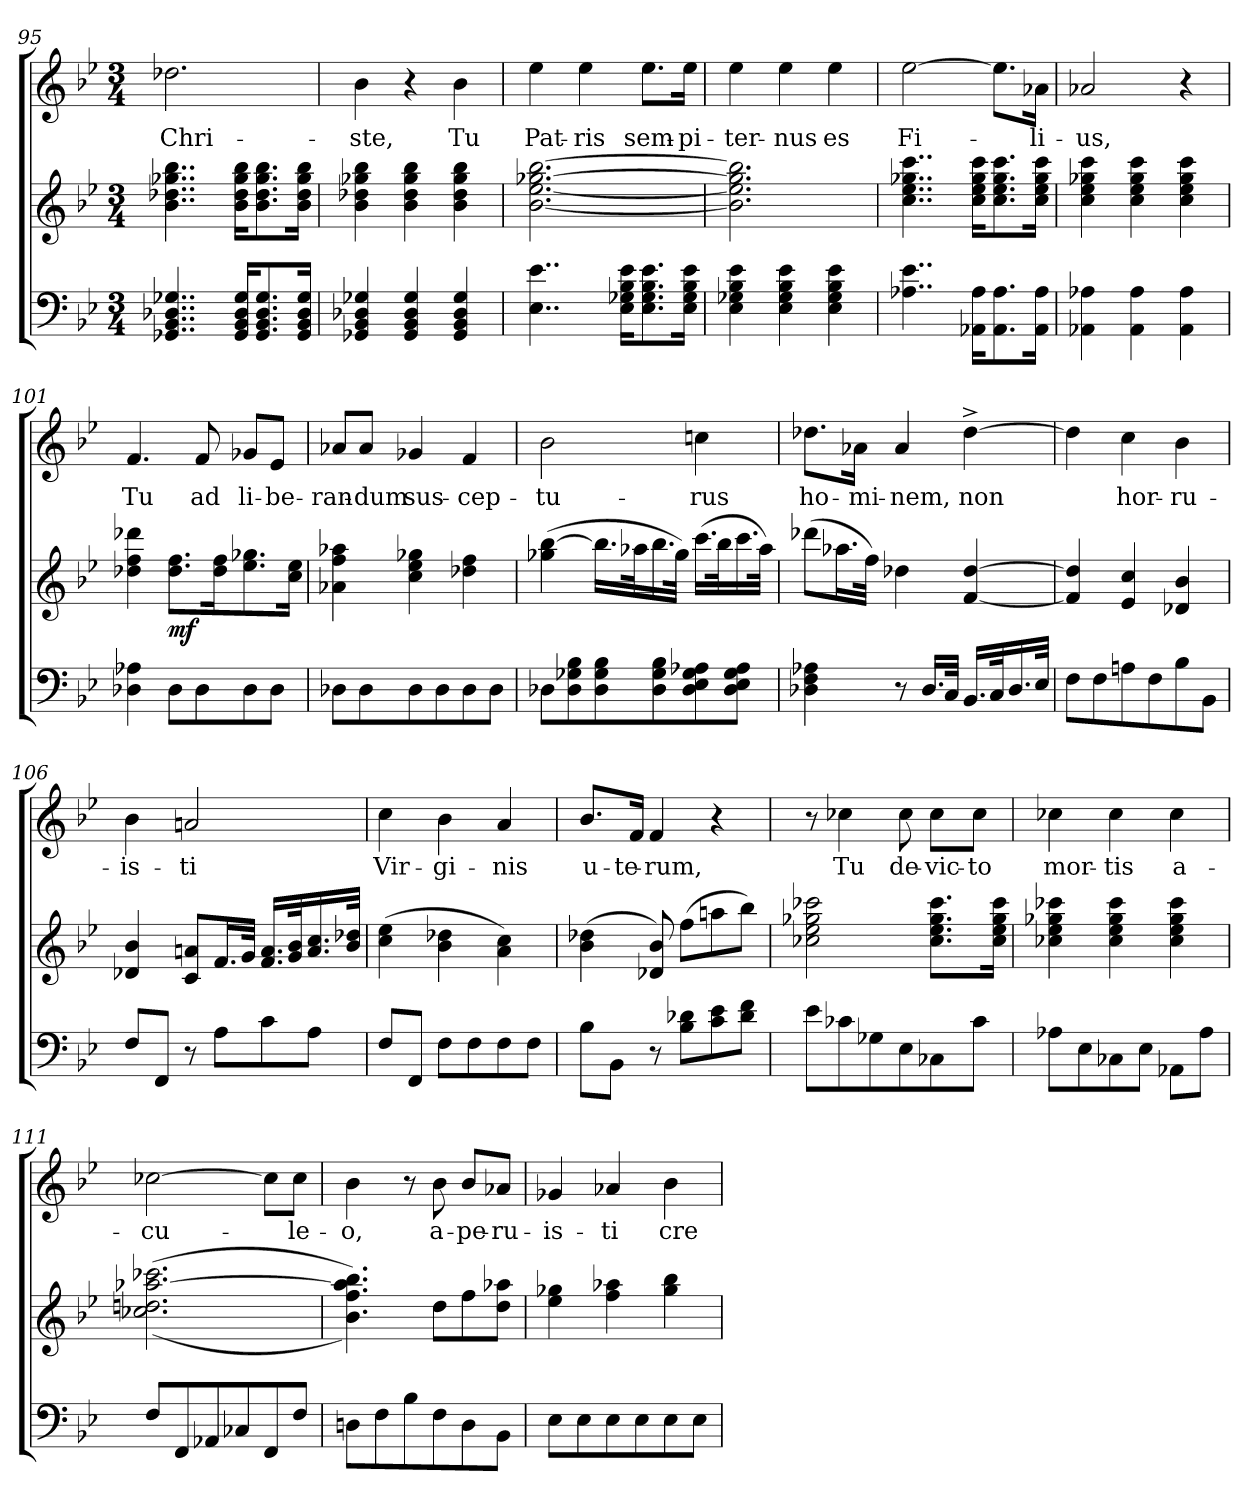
**kern	**kern	**dynam	**kern	**text
*part2	*part2	*part2	*part1	*part1
*staff3	*staff2	*staff2/3	*staff1	*staff1
*clefF4	*clefG2	*	*clefG2	*
*k[b-e-]	*k[b-e-]	*	*k[b-e-]	*
*B-:	*B-:	*	*B-:	*
*M3/4	*M3/4	*	*M3/4	*
=95	=95	=95	=95	=95
!	!	!	!	!LO:LY:b
4..GG-X/ 4..BB-/ 4..D-X/ 4..G-X/	4..b-\ 4..dd-X\ 4..gg-X\ 4..bb-\	.	2.dd-X\	Chri-
16GG-/ 16BB-/ 16D-/ 16G-/KL	16b-\ 16dd-\ 16gg-\ 16bb-\KL	.	.	.
8.GG-/ 8.BB-/ 8.D-/ 8.G-/	8.b-\ 8.dd-\ 8.gg-\ 8.bb-\	.	.	.
16GG-/ 16BB-/ 16D-/ 16G-/Jk	16b-\ 16dd-\ 16gg-\ 16bb-\Jk	.	.	.
=96	=96	=96	=96	=96
!	!	!	!	!LO:LY:b
4GG-X/ 4BB-/ 4D-X/ 4G-X/	4b-\ 4dd-X\ 4gg-X\ 4bb-\	.	4b-\	-ste,
4GG-/ 4BB-/ 4D-/ 4G-/	4b-\ 4dd-\ 4gg-\ 4bb-\	.	4r	.
!	!	!	!	!LO:LY:b
4GG-/ 4BB-/ 4D-/ 4G-/	4b-\ 4dd-\ 4gg-\ 4bb-\	.	4b-\	Tu
=97	=97	=97	=97	=97
!	!	!	!	!LO:LY:b
4..E-\ 4..e-\	[2.b-\ [2.ee-\ [2.gg-X\ [2.bb-\	.	4ee-\	Pat-
!	!	!	!	!LO:LY:b
.	.	.	4ee-\	-ris
16E-\ 16G-X\ 16B-\ 16e-\KL	.	.	.	.
!	!	!	!	!LO:LY:b
8.E-\ 8.G-\ 8.B-\ 8.e-\	.	.	8.ee-\L	sem-
!	!	!	!	!LO:LY:b
16E-\ 16G-\ 16B-\ 16e-\Jk	.	.	16ee-\Jk	-pi-
!!LO:LB:g=z
=98	=98	=98	=98	=98
!	!	!	!	!LO:LY:b
4E-\ 4G-X\ 4B-\ 4e-\	2.b-\] 2.ee-\] 2.gg-\] 2.bb-\]	.	4ee-\	-ter-
!	!	!	!	!LO:LY:b
4E-\ 4G-\ 4B-\ 4e-\	.	.	4ee-\	-nus
!	!	!	!	!LO:LY:b
4E-\ 4G-\ 4B-\ 4e-\	.	.	4ee-\	es
=99	=99	=99	=99	=99
!	!	!	!	!LO:LY:b
4..A-X\ 4..e-\	4..cc\ 4..ee-\ 4..gg-X\ 4..ccc\	.	[2ee-\	Fi-
16AA-X\ 16A-\KL	16cc\ 16ee-\ 16gg-\ 16ccc\KL	.	.	.
8.AA-\ 8.A-\	8.cc\ 8.ee-\ 8.gg-\ 8.ccc\	.	8.ee-\L]	.
!	!	!	!	!LO:LY:b
16AA-\ 16A-\Jk	16cc\ 16ee-\ 16gg-\ 16ccc\Jk	.	16a-X\Jk	-li-
=100	=100	=100	=100	=100
!	!	!	!	!LO:LY:b
4AA-X\ 4A-X\	4cc\ 4ee-\ 4gg-X\ 4ccc\	.	2a-X/	-us,
4AA-\ 4A-\	4cc\ 4ee-\ 4gg-\ 4ccc\	.	.	.
4AA-\ 4A-\	4cc\ 4ee-\ 4gg-\ 4ccc\	.	4r	.
=101	=101	=101	=101	=101
!	!	!	!	!LO:LY:b
4D-X\ 4A-X\	4dd-X\ 4ff\ 4ddd-X\	.	4.f/	Tu
!	!	!LO:DY:b	!	!
8D-\L	8.dd-\ 8.ff\L	mf	.	.
!	!	!	!	!LO:LY:b
8D-\	.	.	8f/	ad
.	16dd-\ 16ff\k	.	.	.
!	!	!	!	!LO:LY:b
8D-\	8.ee-\ 8.gg-X\	.	8g-X/L	li-
!	!	!	!	!LO:LY:b
8D-\J	.	.	8e-/J	-be-
.	16cc\ 16ee-\Jk	.	.	.
=102	=102	=102	=102	=102
!	!	!	!	!LO:LY:b
8D-X\L	4a-X\ 4ff\ 4aa-X\	.	8a-X/L	-ran-
!	!	!	!	!LO:LY:b
8D-\	.	.	8a-/J	-dum
!	!	!	!	!LO:LY:b
8D-\	4cc\ 4ee-\ 4gg-X\	.	4g-X/	sus-
8D-\	.	.	.	.
!	!	!	!	!LO:LY:b
8D-\	4dd-X\ 4ff\	.	4f/	-cep-
8D-\J	.	.	.	.
!!LO:LB:g=z
=103	=103	=103	=103	=103
!	!	!	!	!LO:LY:b
8D-X\L	(>4gg-X\ [4bb-\	.	2b-\	-tu-
8D-\ 8G-X\ 8B-\	.	.	.	.
8D-\ 8G-\ 8B-\	16.bb-\LL]	.	.	.
.	32aa-X\k	.	.	.
8D-\ 8G-\ 8B-\	16.bb-\	.	.	.
.	32gg-\JJk)	.	.	.
!	!	!	!	!LO:LY:b
8D-\ 8E-\ 8G-\ 8A-X\	(>16.ccc\LL	.	4ccn\	-rus
.	32bb-\k	.	.	.
8D-\ 8E-\ 8G-\ 8A-\J	16.ccc\	.	.	.
.	32aa-\JJk)	.	.	.
=104	=104	=104	=104	=104
!	!	!	!	!LO:LY:b
4D-X\ 4F\ 4A-X\	(>8ddd-X\L	.	8.dd-X\L	ho-
.	16.aa-X\L	.	.	.
!	!	!	!	!LO:LY:b
.	.	.	16a-X\Jk	-mi-
.	32ff\JJk)	.	.	.
!	!	!	!	!LO:LY:b
8r	4dd-X\	.	4a-/	-nem,
16.D-/LL	.	.	.	.
32C/JJk	.	.	.	.
!	!	!	!	!LO:LY:b
16.BB-/LL	[4f/ [4dd-/	.	[4dd-^>\	non
32C/k	.	.	.	.
16.D-/	.	.	.	.
32E-/JJk	.	.	.	.
=105	=105	=105	=105	=105
8F\L	4f/] 4dd-/]	.	4dd-\]	.
8F\	.	.	.	.
!	!	!	!	!LO:LY:b
8An\	4e-/ 4cc/	.	4cc\	hor-
8F\	.	.	.	.
!	!	!	!	!LO:LY:b
8B-\	4d-X/ 4b-/	.	4b-\	-ru-
8BB-\J	.	.	.	.
=106	=106	=106	=106	=106
!	!	!	!	!LO:LY:b
8F/L	4d-X/ 4b-/	.	4b-\	-is-
8FF/J	.	.	.	.
!	!	!	!	!LO:LY:b
8r	8c/ 8an/L	.	2an/	-ti
8A\L	16.f/L	.	.	.
.	32g/JJk	.	.	.
8c\	16.f/ 16.a/LL	.	.	.
.	32g/ 32b-/k	.	.	.
8A\J	16.a/ 16.cc/	.	.	.
.	32b-/ 32dd-X/JJk	.	.	.
!!LO:LB:g=z
=107	=107	=107	=107	=107
!	!	!	!	!LO:LY:b
8F/L	(>4cc\ 4ee-\	.	4cc\	Vir-
8FF/J	.	.	.	.
!	!	!	!	!LO:LY:b
8F\L	4b-\ 4dd-X\	.	4b-\	-gi-
8F\	.	.	.	.
!	!	!	!	!LO:LY:b
8F\	4a\ 4cc\)	.	4a/	-nis
8F\J	.	.	.	.
=108	=108	=108	=108	=108
!	!	!	!	!LO:LY:b
8B-\L	(>4b-\ 4dd-X\	.	8.b-/L	u-
8BB-\J	.	.	.	.
!	!	!	!	!LO:LY:b
.	.	.	16f/Jk	-te-
!	!	!	!	!LO:LY:b
8r	8d-X/ 8b-/)	.	4f/	-rum,
8B-\ 8d-X\L	(>8ff\L	.	.	.
8c\ 8e-\	8aan\	.	4r	.
8d-\ 8f\J	8bb-\J)	.	.	.
=109	=109	=109	=109	=109
8e-\L	2cc-X\ 2ee-\ 2gg-X\ 2ccc-X\	.	8r	.
!	!	!	!	!LO:LY:b
8c-X\	.	.	4cc-X\	Tu
8G-X\	.	.	.	.
!	!	!	!	!LO:LY:b
8E-\	.	.	8cc-\	de-
!	!	!	!	!LO:LY:b
8C-X\	8.cc-\ 8.ee-\ 8.gg-\ 8.ccc-\L	.	8cc-\L	-vic-
!	!	!	!	!LO:LY:b
8c-\J	.	.	8cc-\J	-to
.	16cc-\ 16ee-\ 16gg-\ 16ccc-\Jk	.	.	.
=110	=110	=110	=110	=110
!	!	!	!	!LO:LY:b
8A-X\L	4cc-X\ 4ee-\ 4gg-X\ 4ccc-X\	.	4cc-X\	mor-
8E-\	.	.	.	.
!	!	!	!	!LO:LY:b
8C-X\	4cc-\ 4ee-\ 4gg-\ 4ccc-\	.	4cc-\	-tis
8E-\J	.	.	.	.
!	!	!	!	!LO:LY:b
8AA-X\L	4cc-\ 4ee-\ 4gg-\ 4ccc-\	.	4cc-\	a-
8A-\J	.	.	.	.
=111	=111	=111	=111	=111
!	!	!	!	!LO:LY:b
8F/L	((>2.cc-X\ 2.ddn\ [2.aa-X\ 2.ccc-X\	.	[2cc-X\	-cu-
8FF/	.	.	.	.
8AA-X/	.	.	.	.
8C-X/	.	.	.	.
8FF/	.	.	8cc-\L]	.
!	!	!	!	!LO:LY:b
8F/J	.	.	8cc-\J	-le-
!!LO:PB:g=z
=112	=112	=112	=112	=112
!	!	!	!	!LO:LY:b
8Dn\L	4.b-\ 4.ff\ 4.aa-\] 4.bb-\))	.	4b-\	-o,
8F\	.	.	.	.
8B-\	.	.	8r	.
!	!	!	!	!LO:LY:b
8F\	8dd\L	.	8b-\	a-
!	!	!	!	!LO:LY:b
8D\	8ff\	.	8b-/L	-pe-
!	!	!	!	!LO:LY:b
8BB-\J	8dd\ 8aa-X\J	.	8a-X/J	-ru-
=113	=113	=113	=113	=113
!	!	!	!	!LO:LY:b
8E-\L	4ee-\ 4gg-X\	.	4g-X/	-is-
8E-\	.	.	.	.
!	!	!	!	!LO:LY:b
8E-\	4ff\ 4aa-X\	.	4a-X/	-ti
8E-\	.	.	.	.
!	!	!	!	!LO:LY:b
8E-\	4gg-\ 4bb-\	.	4b-\	cre-
8E-\J	.	.	.	.
=	=	=	=	=
*-	*-	*-	*-	*-
